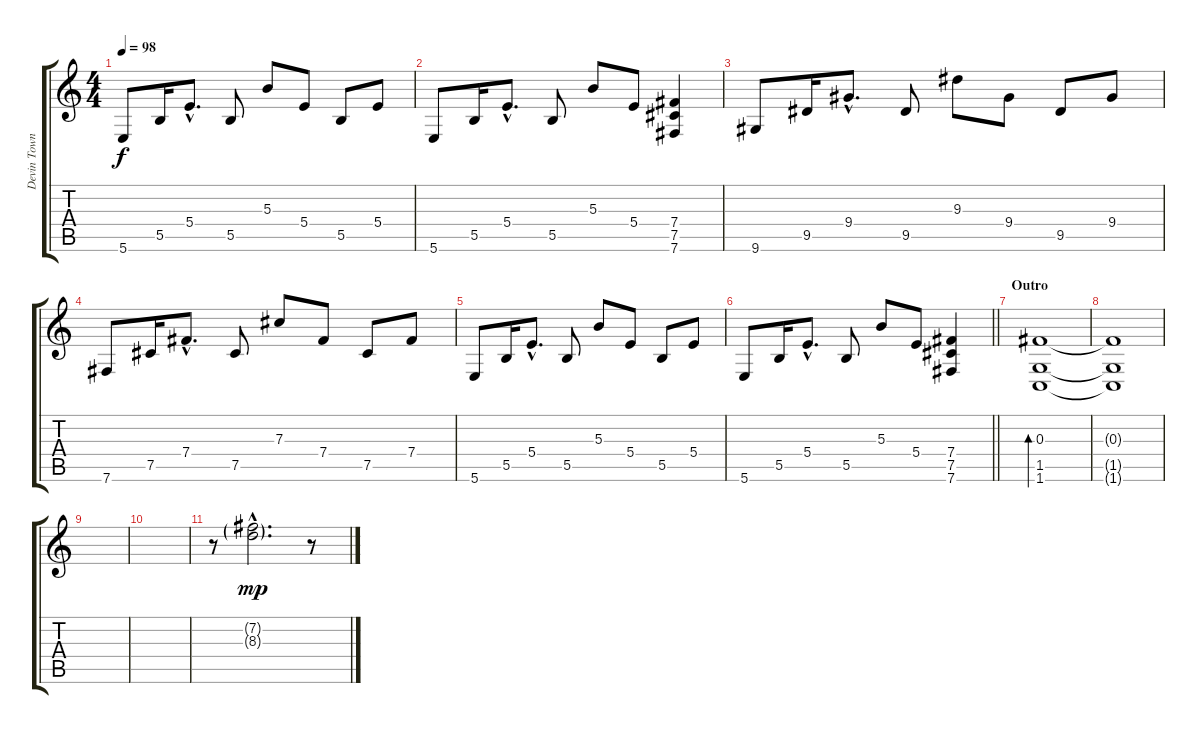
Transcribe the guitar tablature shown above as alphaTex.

\track ("Devin Townsend" "Devin Town") {instrument electricguitarclean}
\staff {score tabs}
\tuning (Eb4 B3 Gb3 B2 Gb2 B1) {hide}
\ts (4 4)
\tempo 98
\clef g2
\ks c
5.6.8{dy f} 5.5.16 5.4{hac}.8{d} 5.5.8 5.3.8 5.4.8 5.5.8 5.4.8 |
5.6.8 5.5.16 5.4{hac}.8{d} 5.5.8 5.3.8 5.4.8 (7.4 7.5 7.6).4 |
9.6.8 9.5.16 9.4{hac}.8{d} 9.5.8 9.3.8 9.4.8 9.5.8 9.4.8 |
7.6.8 7.5.16 7.4{hac}.8{d} 7.5.8 7.3.8 7.4.8 7.5.8 7.4.8 |
5.6.8 5.5.16 5.4{hac}.8{d} 5.5.8 5.3.8 5.4.8 5.5.8 5.4.8 |
\barLineRight lightlight
5.6.8 5.5.16 5.4{hac}.8{d} 5.5.8 5.3.8 5.4.8 (7.4 7.5 7.6).4 |
\section ("" "Outro")
(0.3 1.5 1.6).1{bd 480} |
(0.3{t} 1.5{t} 1.6{t}).1 |
|
|
r.8 (7.2{g hac} 8.3{g hac}).2{d dy mp} r.8
